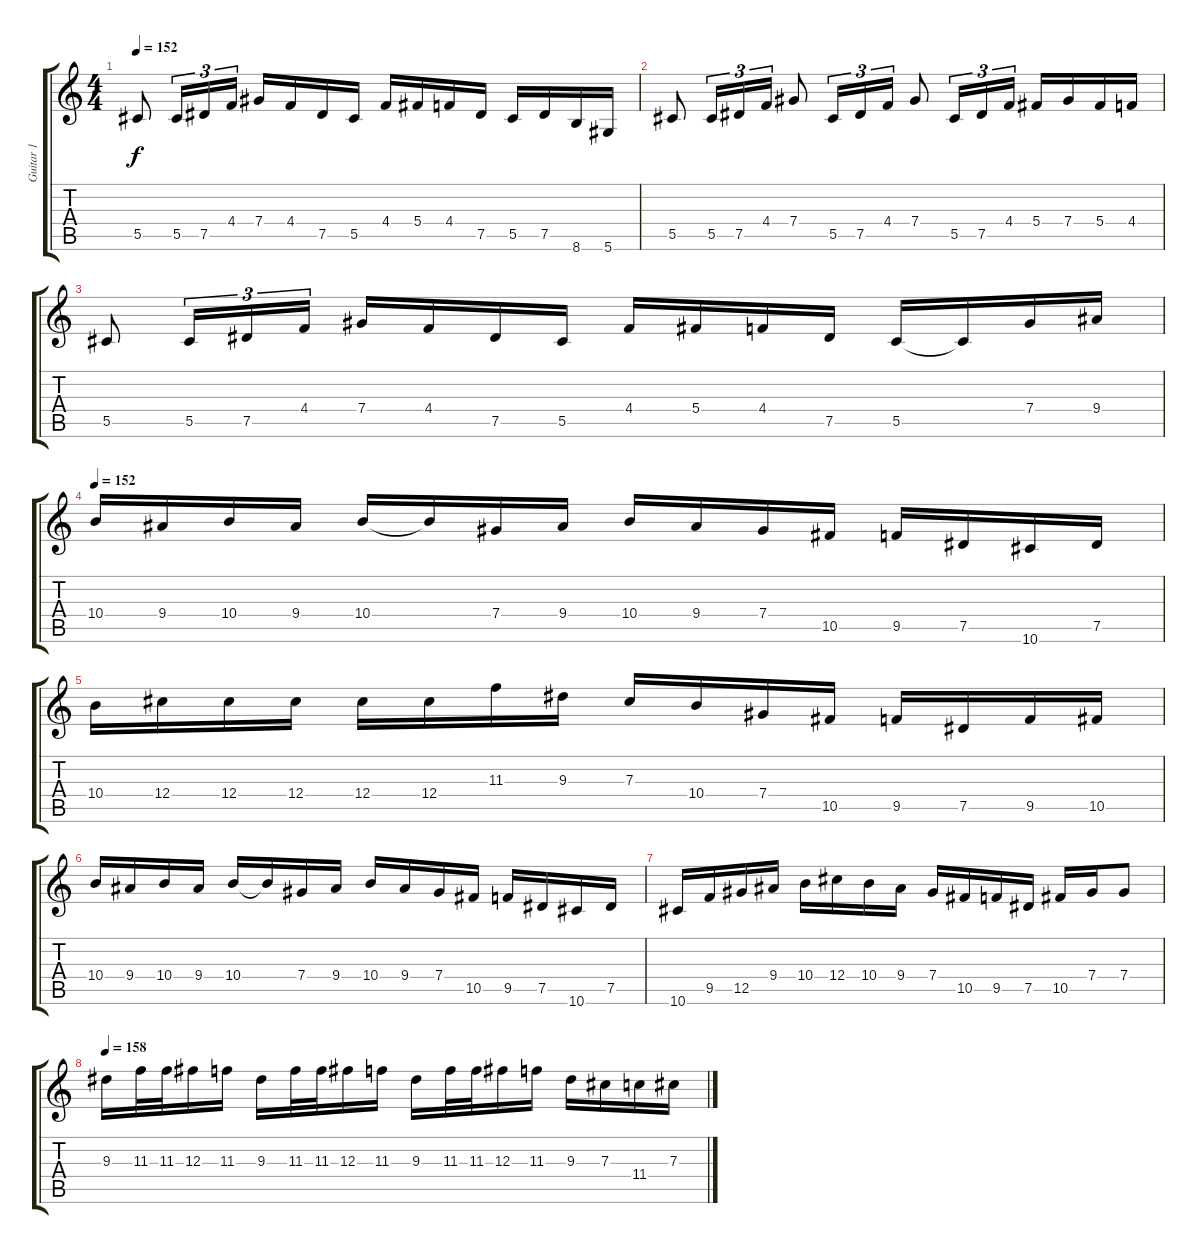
\track ("Guitar 1" "Guitar 1") {instrument distortionguitar}
\staff {score tabs}
\tuning (Eb4 Bb3 Gb3 Db3 Ab2 Eb2) {hide}
\ts (4 4)
\tempo 152
\clef g2
\ks c
5.5.8{dy f} 5.5.16{tu (3 2)} 7.5.16{tu (3 2)} 4.4.16{tu (3 2)} 7.4.16 4.4.16 7.5.16 5.5.16 4.4.16 5.4.16 4.4.16 7.5.16 5.5.16 7.5.16 8.6.16 5.6.16 |
5.5.8 5.5.16{tu (3 2)} 7.5.16{tu (3 2)} 4.4.16{tu (3 2)} 7.4.8 5.5.16{tu (3 2)} 7.5.16{tu (3 2)} 4.4.16{tu (3 2)} 7.4.8 5.5.16{tu (3 2)} 7.5.16{tu (3 2)} 4.4.16{tu (3 2)} 5.4.16 7.4.16 5.4.16 4.4.16 |
5.5.8 5.5.16{tu (3 2)} 7.5.16{tu (3 2)} 4.4.16{tu (3 2)} 7.4.16 4.4.16 7.5.16 5.5.16 4.4.16 5.4.16 4.4.16 7.5.16 5.5.16 5.5{t}.16 7.4.16 9.4.16 |
\tempo 152
10.4.16 9.4.16 10.4.16 9.4.16 10.4.16 10.4{t}.16 7.4.16 9.4.16 10.4.16 9.4.16 7.4.16 10.5.16 9.5.16 7.5.16 10.6.16 7.5.16 |
10.4.16 12.4.16 12.4.16 12.4.16 12.4.16 12.4.16 11.3.16 9.3.16 7.3.16 10.4.16 7.4.16 10.5.16 9.5.16 7.5.16 9.5.16 10.5.16 |
10.4.16 9.4.16 10.4.16 9.4.16 10.4.16 10.4{t}.16 7.4.16 9.4.16 10.4.16 9.4.16 7.4.16 10.5.16 9.5.16 7.5.16 10.6.16 7.5.16 |
10.6.16 9.5.16 12.5.16 9.4.16 10.4.16 12.4.16 10.4.16 9.4.16 7.4.16 10.5.16 9.5.16 7.5.16 10.5.16 7.4.16 7.4.8 |
\tempo 162
\tempo 158
9.3.16 11.3.32 11.3.32 12.3.16 11.3.16 9.3.16 11.3.32 11.3.32 12.3.16 11.3.16 9.3.16 11.3.32 11.3.32 12.3.16 11.3.16 9.3.16 7.3.16 11.4.16 7.3.16
